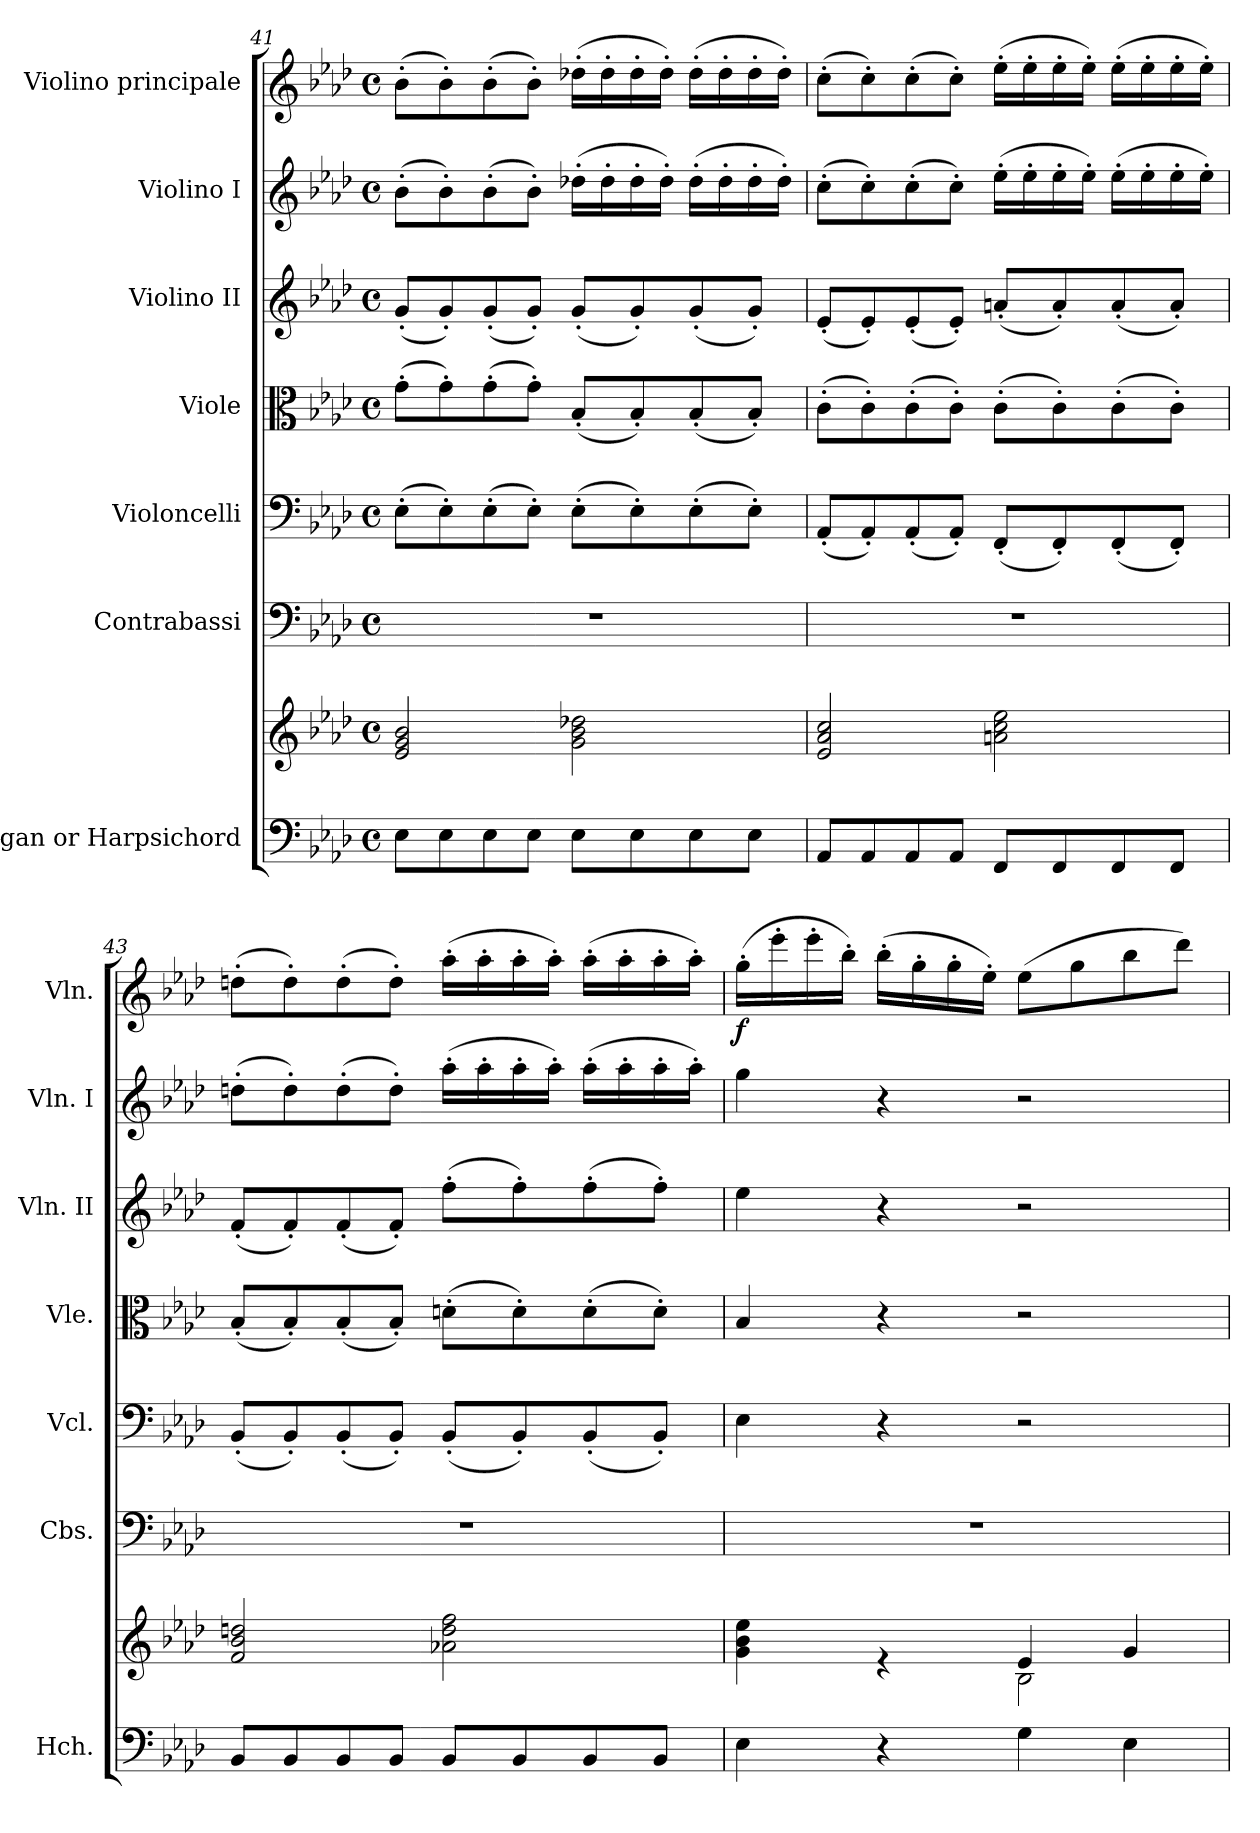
**kern	**kern	**kern	**kern	**kern	**kern	**kern	**kern	**dynam
*part7	*part7	*part6	*part5	*part4	*part3	*part2	*part1	*part1
*staff8	*staff7	*staff6	*staff5	*staff4	*staff3	*staff2	*staff1	*staff1
*I"Organ or Harpsichord	*	*I"Contrabassi	*I"Violoncelli	*I"Viole	*I"Violino II	*I"Violino I	*I"Violino principale	*
*I'Hch.	*	*I'Cbs.	*I'Vcl.	*I'Vle.	*I'Vln. II	*I'Vln. I	*I'Vln.	*
*clefF4	*clefG2	*clefF4	*clefF4	*clefC3	*clefG2	*clefG2	*clefG2	*
*	*	*ITrd7c12	*	*	*	*	*	*
*k[b-e-a-d-]	*k[b-e-a-d-]	*k[b-e-a-d-]	*k[b-e-a-d-]	*k[b-e-a-d-]	*k[b-e-a-d-]	*k[b-e-a-d-]	*k[b-e-a-d-]	*
*M4/4	*M4/4	*M4/4	*M4/4	*M4/4	*M4/4	*M4/4	*M4/4	*
*met(c)	*met(c)	*met(c)	*met(c)	*met(c)	*met(c)	*met(c)	*met(c)	*
=41	=41	=41	=41	=41	=41	=41	=41	=41
8E-\L	2e-/ 2g/ 2b-/	1r	(>8E-'\L	(>8g'\L	(<8g'/L	(>8b-'\L	(>8b-'\L	.
8E-\	.	.	8E-'\)	8g'\)	8g'/)	8b-'\)	8b-'\)	.
8E-\	.	.	(>8E-'\	(>8g'\	(<8g'/	(>8b-'\	(>8b-'\	.
8E-\J	.	.	8E-'\J)	8g'\J)	8g'/J)	8b-'\J)	8b-'\J)	.
8E-\L	2g\ 2b-\ 2dd-X\	.	(>8E-'\L	(<8B-'/L	(<8g'/L	(>16dd-X'\LL	(>16dd-X'\LL	.
.	.	.	.	.	.	16dd-'\	16dd-'\	.
8E-\	.	.	8E-'\)	8B-'/)	8g'/)	16dd-'\	16dd-'\	.
.	.	.	.	.	.	16dd-'\JJ)	16dd-'\JJ)	.
8E-\	.	.	(>8E-'\	(<8B-'/	(<8g'/	(>16dd-'\LL	(>16dd-'\LL	.
.	.	.	.	.	.	16dd-'\	16dd-'\	.
8E-\J	.	.	8E-'\J)	8B-'/J)	8g'/J)	16dd-'\	16dd-'\	.
.	.	.	.	.	.	16dd-'\JJ)	16dd-'\JJ)	.
=42	=42	=42	=42	=42	=42	=42	=42	=42
8AA-/L	2e-/ 2a-/ 2cc/	1r	(<8AA-'/L	(>8c'\L	(<8e-'/L	(>8cc'\L	(>8cc'\L	.
8AA-/	.	.	8AA-'/)	8c'\)	8e-'/)	8cc'\)	8cc'\)	.
8AA-/	.	.	(<8AA-'/	(>8c'\	(<8e-'/	(>8cc'\	(>8cc'\	.
8AA-/J	.	.	8AA-'/J)	8c'\J)	8e-'/J)	8cc'\J)	8cc'\J)	.
8FF/L	2an\ 2cc\ 2ee-\	.	(<8FF'/L	(>8c'\L	(<8an'/L	(>16ee-'\LL	(>16ee-'\LL	.
.	.	.	.	.	.	16ee-'\	16ee-'\	.
8FF/	.	.	8FF'/)	8c'\)	8a'/)	16ee-'\	16ee-'\	.
.	.	.	.	.	.	16ee-'\JJ)	16ee-'\JJ)	.
8FF/	.	.	(<8FF'/	(>8c'\	(<8a'/	(>16ee-'\LL	(>16ee-'\LL	.
.	.	.	.	.	.	16ee-'\	16ee-'\	.
8FF/J	.	.	8FF'/J)	8c'\J)	8a'/J)	16ee-'\	16ee-'\	.
.	.	.	.	.	.	16ee-'\JJ)	16ee-'\JJ)	.
!!LO:PB:g=z
=43	=43	=43	=43	=43	=43	=43	=43	=43
8BB-/L	2f/ 2b-/ 2ddn/	1r	(<8BB-'/L	(<8B-'/L	(<8f'/L	(>8ddn'\L	(>8ddn'\L	.
8BB-/	.	.	8BB-'/)	8B-'/)	8f'/)	8dd'\)	8dd'\)	.
8BB-/	.	.	(<8BB-'/	(<8B-'/	(<8f'/	(>8dd'\	(>8dd'\	.
8BB-/J	.	.	8BB-'/J)	8B-'/J)	8f'/J)	8dd'\J)	8dd'\J)	.
8BB-/L	2a-X\ 2dd\ 2ff\	.	(<8BB-'/L	(>8dn'\L	(>8ff'\L	(>16aa-'\LL	(>16aa-'\LL	.
.	.	.	.	.	.	16aa-'\	16aa-'\	.
8BB-/	.	.	8BB-'/)	8d'\)	8ff'\)	16aa-'\	16aa-'\	.
.	.	.	.	.	.	16aa-'\JJ)	16aa-'\JJ)	.
8BB-/	.	.	(<8BB-'/	(>8d'\	(>8ff'\	(>16aa-'\LL	(>16aa-'\LL	.
.	.	.	.	.	.	16aa-'\	16aa-'\	.
8BB-/J	.	.	8BB-'/J)	8d'\J)	8ff'\J)	16aa-'\	16aa-'\	.
.	.	.	.	.	.	16aa-'\JJ)	16aa-'\JJ)	.
=44	=44	=44	=44	=44	=44	=44	=44	=44
*	*^	*	*	*	*	*	*	*
!	!	!	!	!	!	!	!	!	!LO:DY:b
4E-\	4g\ 4b-\ 4ee-\	2ryy	1r	4E-\	4B-/	4ee-\	4gg\	(>16gg'\LL	f
.	.	.	.	.	.	.	.	16eee-'\	.
.	.	.	.	.	.	.	.	16eee-'\	.
.	.	.	.	.	.	.	.	16bb-'\JJ)	.
4r	4re	.	.	4r	4r	4r	4r	(>16bb-'\LL	.
.	.	.	.	.	.	.	.	16gg'\	.
.	.	.	.	.	.	.	.	16gg'\	.
.	.	.	.	.	.	.	.	16ee-'\JJ)	.
4G\	4e-/	2B-\	.	2r	2r	2r	2r	(>8ee-\L	.
.	.	.	.	.	.	.	.	8gg\	.
4E-\	4g/	.	.	.	.	.	.	8bb-\	.
.	.	.	.	.	.	.	.	8ddd-i\J)	.
*	*v	*v	*	*	*	*	*	*	*
=	=	=	=	=	=	=	=	=
*-	*-	*-	*-	*-	*-	*-	*-	*-
